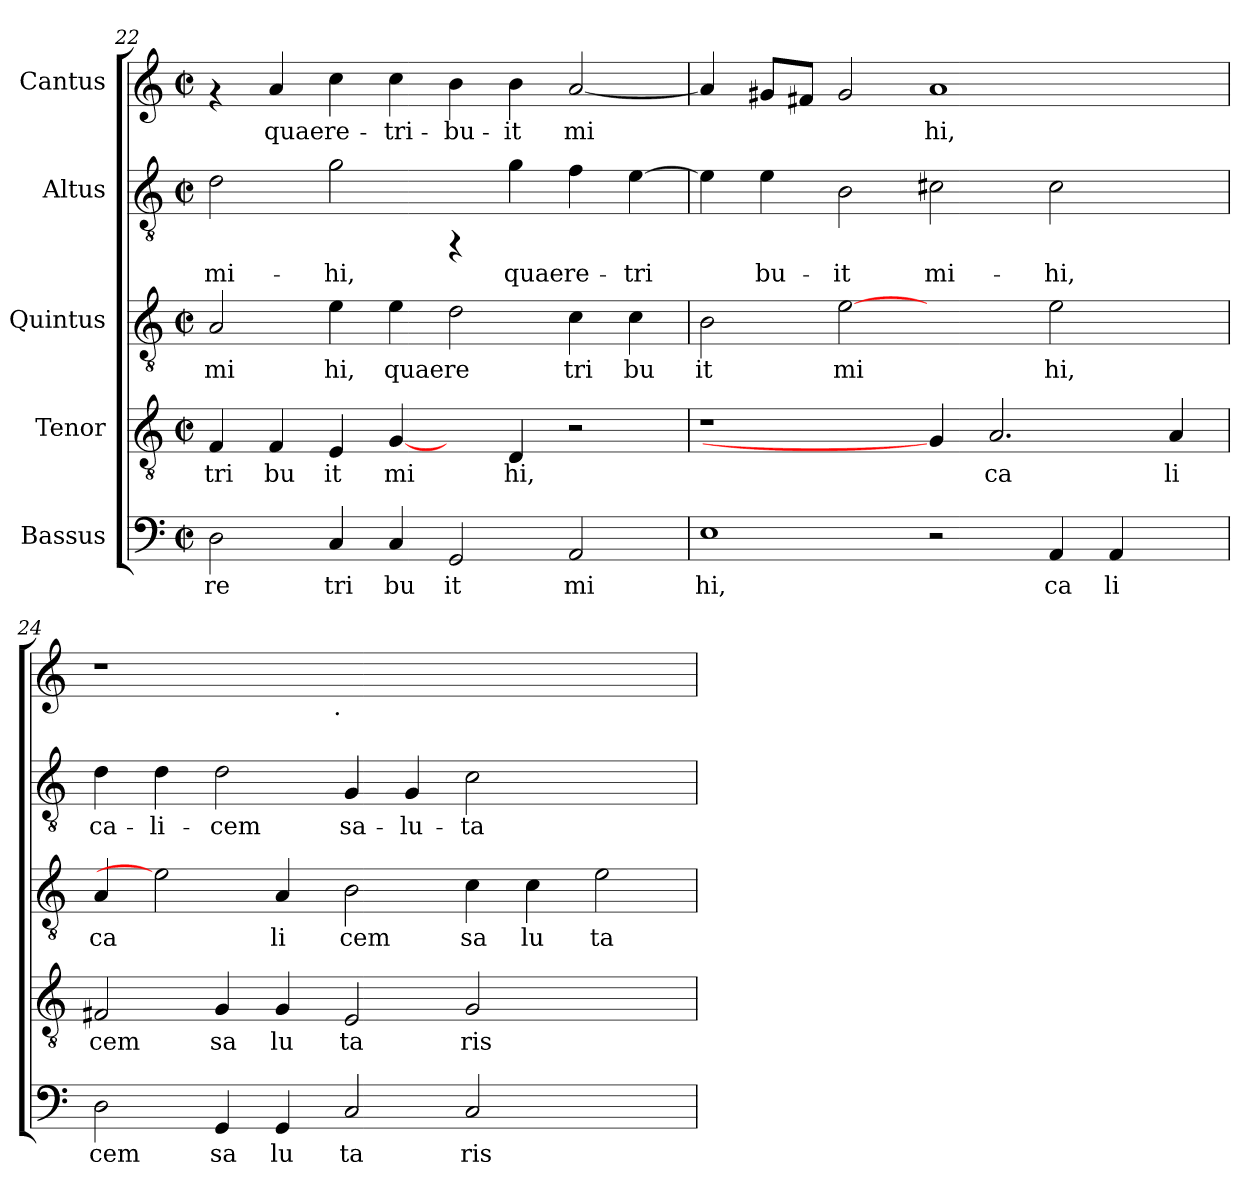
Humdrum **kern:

**kern	**text	**kern	**text	**kern	**text	**kern	**text	**kern	**text
*part5	*part5	*part4	*part4	*part3	*part3	*part2	*part2	*part1	*part1
*staff5	*staff5	*staff4	*staff4	*staff3	*staff3	*staff2	*staff2	*staff1	*staff1
*I"Bassus	*	*I"Tenor	*	*I"Quintus	*	*I"Altus	*	*I"Cantus	*
!!LO:PB:g=z
*clefF4	*	*clefGv2	*	*clefGv2	*	*clefGv2	*	*clefG2	*
*k[]	*	*k[]	*	*k[]	*	*k[]	*	*k[]	*
*C:	*	*C:	*	*C:	*	*C:	*	*C:	*
*M2/2	*	*M2/2	*	*M2/2	*	*M2/2	*	*M2/2	*
*met(c|)	*	*met(c|)	*	*met(c|)	*	*met(c|)	*	*met(c|)	*
=22	=22	=22	=22	=22	=22	=22	=22	=22	=22
!	!LO:LY:b:cj	!	!LO:LY:b:cj	!	!LO:LY:b:cj	!	!LO:LY:b:cj	!	!
2D\	re	4F/	tri	2A/	mi	2d\	mi-	4rf	.
!	!	!	!LO:LY:b:cj	!	!	!	!	!	!LO:LY:b:cj
.	.	4F/	bu	.	.	.	.	4a/	quae
!	!LO:LY:b:cj	!	!LO:LY:b:cj	!	!LO:LY:b:cj	!	!LO:LY:b:cj	!	!LO:LY:b:cj
4C/	tri	4E/	it	4e\	hi,	2g\	-hi,	4cc\	re-
!	!LO:LY:b:cj	!	!LO:LY:b:cj	!	!LO:LY:b:cj	!	!	!	!LO:LY:b:cj
4C/	bu	[4G/	mi	4e\	quae	.	.	4cc\	-tri-
!	!LO:LY:b:cj	!	!	!	!LO:LY:b:cj	!	!	!	!LO:LY:b:cj
2GG/	it	4ryy	.	2d\	re	4rFF	.	4b\	-bu-
!	!	!	!LO:LY:b:cj	!	!	!	!LO:LY:b:cj	!	!LO:LY:b:cj
.	.	4D/	hi,	.	.	4g\	quae	4b\	-it
!	!LO:LY:b:cj	!	!	!	!LO:LY:b:cj	!	!LO:LY:b:cj	!	!LO:LY:b:cj
2AA/	mi	2r	.	4c\	tri	4f\	re-	[<2a/	mi-
!	!	!	!	!	!LO:LY:b:cj	!	!LO:LY:b:cj	!	!
.	.	.	.	4c\	bu	[>4e\	-tri-	.	.
=23	=23	=23	=23	=23	=23	=23	=23	=23	=23
!	!LO:LY:b:cj	!	!	!	!LO:LY:b:cj	!	!LO:LY:b:cj	!	!LO:LY:b:cj
1E	hi,	1r	.	2B\	it	4e\]	--	4a/]	--
!	!	!	!	!	!	!	!LO:LY:b:cj	!	!LO:LY:b:cj
.	.	.	.	.	.	4e\	-bu-	8g#/L	--
!	!	!	!	!	!	!	!	!	!LO:LY:b:cj
.	.	.	.	.	.	.	.	8f#/J	--
!	!	!	!	!	!LO:LY:b:cj	!	!LO:LY:b:cj	!	!LO:LY:b:cj
.	.	.	.	[2e	mi	2B\	-it	2g#/	--
!	!	!	!	!	!	!	!LO:LY:b:cj	!	!LO:LY:b:cj
2r	.	4G/]	.	2ryy	.	2c#X\	mi-	1a	-hi,
!	!	!	!LO:LY:b:cj	!	!	!	!	!	!
.	.	2.A/	ca	.	.	.	.	.	.
!	!LO:LY:b:cj	!	!	!	!LO:LY:b:cj	!	!LO:LY:b:cj	!	!
4AA/	ca	.	.	2e\	hi,	2c#\	-hi,	.	.
!	!LO:LY:b:cj	!	!	!	!	!	!	!	!
4AA/	li	.	.	.	.	.	.	.	.
!	!	!	!LO:LY:b:cj	!	!	!	!	!	!
4ryy	.	4A/	li	4ryy	.	4ryy	.	4ryy	.
=24	=24	=24	=24	=24	=24	=24	=24	=24	=24
!	!LO:LY:b:cj	!	!LO:LY:b:cj	!	!LO:LY:b:cj	!	!LO:LY:b:cj	!	!
*	*	*	*	*	*	*	*	*^	*
2D\	cem	2F#X/	cem	4A/	ca	4d\	ca-	1r	2ryy	.
!	!	!	!	!	!	!	!LO:LY:b:cj	!	!	!
.	.	.	.	2e]	.	4d\	-li-	.	.	.
!	!LO:LY:b:cj	!	!LO:LY:b:cj	!	!	!	!LO:LY:b:cj	!	!	!
4GG/	sa	4G/	sa	.	.	2d\	-cem	.	4ryy	.
!	!LO:LY:b:cj	!	!LO:LY:b:cj	!	!LO:LY:b:cj	!	!	!	!	!
4GG/	lu	4G/	lu	4A/	li	.	.	.	8...ryy	.
!	!	!	!	!	!	!	!	!	!LO:TX:b:t=.	!
.	.	.	.	.	.	.	.	.	1ryy	.
!	!LO:LY:b:cj	!	!LO:LY:b:cj	!	!LO:LY:b:cj	!	!LO:LY:b:cj	!	!	!
2C/	ta	2E/	ta	2B\	cem	4G/	sa-	1.ryy	.	.
!	!	!	!	!	!	!	!LO:LY:b:cj	!	!	!
.	.	.	.	.	.	4G/	-lu-	.	.	.
!	!LO:LY:b:cj	!	!LO:LY:b:cj	!	!LO:LY:b:cj	!	!LO:LY:b:cj	!	!	!
2C/	ris	2G/	ris	4c\	sa	2c\	-ta-	.	.	.
!	!	!	!	!	!LO:LY:b:cj	!	!	!	!	!
.	.	.	.	4c\	lu	.	.	.	.	.
.	.	.	.	.	.	.	.	.	2ryy	.
!	!	!	!	!	!LO:LY:b:cj	!	!	!	!	!
2ryy	.	2ryy	.	2e\	ta	2ryy	.	.	.	.
.	.	.	.	.	.	.	.	.	64ryy	.
*	*	*	*	*	*	*	*	*v	*v	*
=	=	=	=	=	=	=	=	=	=
*-	*-	*-	*-	*-	*-	*-	*-	*-	*-
